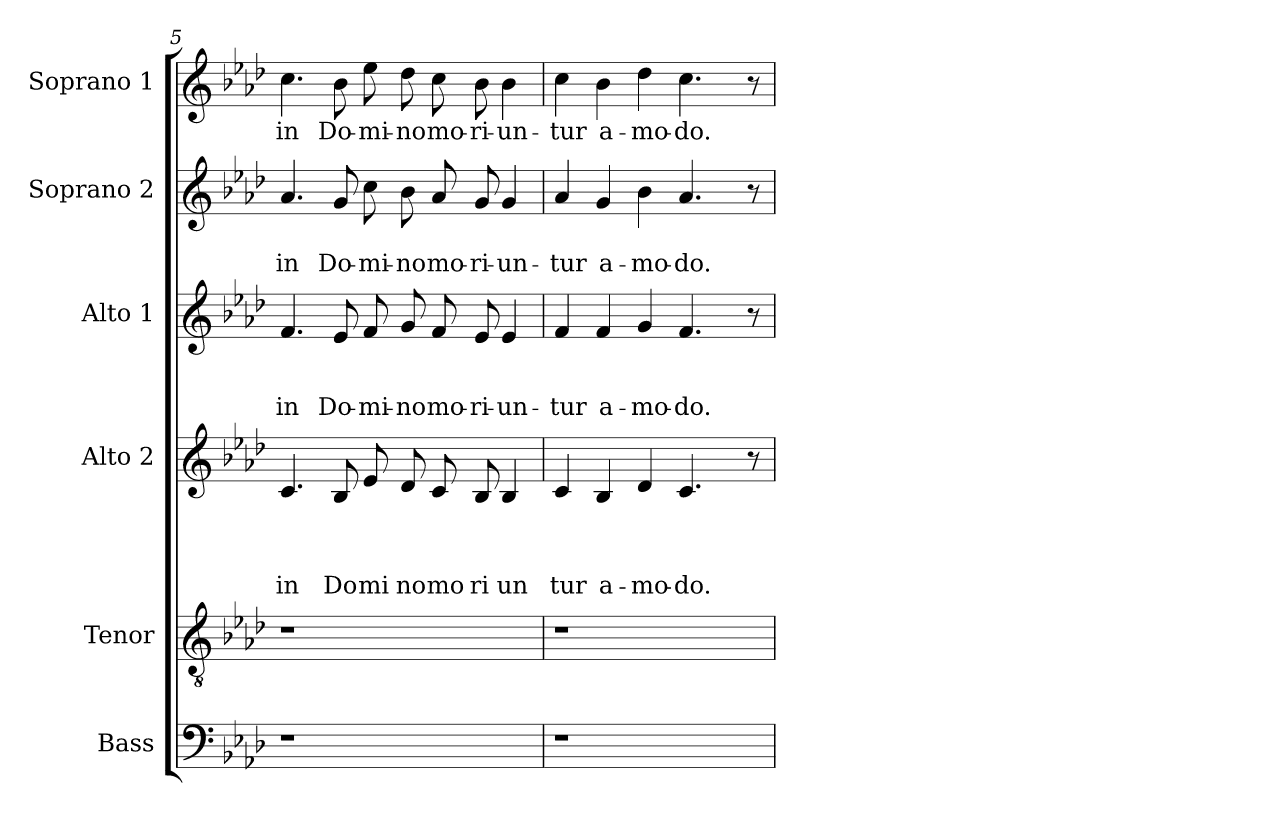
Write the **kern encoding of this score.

**kern	**kern	**kern	**text	**text	**text	**text	**kern	**text	**text	**text	**kern	**text	**text	**kern	**text
*part6	*part5	*part4	*part4	*part4	*part4	*part4	*part3	*part3	*part3	*part3	*part2	*part2	*part2	*part1	*part1
*staff6	*staff5	*staff4	*staff4	*staff4	*staff4	*staff4	*staff3	*staff3	*staff3	*staff3	*staff2	*staff2	*staff2	*staff1	*staff1
*I"Bass	*I"Tenor	*I"Alto 2	*	*	*	*	*I"Alto 1	*	*	*	*I"Soprano 2	*	*	*I"Soprano 1	*
*clefF4	*clefGv2	*clefG2	*	*	*	*	*clefG2	*	*	*	*clefG2	*	*	*clefG2	*
*k[b-e-a-d-]	*k[b-e-a-d-]	*k[b-e-a-d-]	*	*	*	*	*k[b-e-a-d-]	*	*	*	*k[b-e-a-d-]	*	*	*k[b-e-a-d-]	*
*A-:	*A-:	*A-:	*	*	*	*	*A-:	*	*	*	*A-:	*	*	*A-:	*
=5	=5	=5	=5	=5	=5	=5	=5	=5	=5	=5	=5	=5	=5	=5	=5
!	!	!	!	!	!	!LO:LY:b	!	!	!	!LO:LY:b	!	!	!LO:LY:b	!	!LO:LY:b
1r	1r	4.c/	.	.	.	in	4.f/	.	.	in	4.a-/	.	in	4.cc\	in
!	!	!	!	!	!	!LO:LY:b	!	!	!	!LO:LY:b	!	!	!LO:LY:b	!	!LO:LY:b
.	.	8B-/	.	.	.	Do	8e-/	.	.	Do-	8g/	.	Do-	8b-\	Do-
!	!	!	!	!	!	!LO:LY:b	!	!	!	!LO:LY:b	!	!	!LO:LY:b	!	!LO:LY:b
.	.	8e-/	.	.	.	mi	8f/	.	.	-mi-	8cc\	.	-mi-	8ee-\	-mi-
!	!	!	!	!	!	!LO:LY:b	!	!	!	!LO:LY:b	!	!	!LO:LY:b	!	!LO:LY:b
.	.	8d-/	.	.	.	no	8g/	.	.	-no	8b-\	.	-no	8dd-\	-no
!	!	!	!	!	!	!LO:LY:b	!	!	!	!LO:LY:b	!	!	!LO:LY:b	!	!LO:LY:b
.	.	8c/	.	.	.	mo	8f/	.	.	mo-	8a-/	.	mo-	8cc\	mo-
!	!	!	!	!	!	!LO:LY:b	!	!	!	!LO:LY:b	!	!	!LO:LY:b	!	!LO:LY:b
.	.	8B-/	.	.	.	ri	8e-/	.	.	-ri-	8g/	.	-ri-	8b-\	-ri-
!	!	!	!	!	!	!LO:LY:b	!	!	!	!LO:LY:b	!	!	!LO:LY:b	!	!LO:LY:b
4ryy	4ryy	4B-/	.	.	.	un	4e-/	.	.	-un-	4g/	.	-un-	4b-\	-un-
!!LO:LB:g=z
=6	=6	=6	=6	=6	=6	=6	=6	=6	=6	=6	=6	=6	=6	=6	=6
!	!	!	!	!	!	!LO:LY:b	!	!	!	!LO:LY:b	!	!	!LO:LY:b	!	!LO:LY:b
1r	1r	4c/	.	.	.	tur	4f/	.	.	-tur	4a-/	.	-tur	4cc\	-tur
!	!	!	!	!	!	!LO:LY:b	!	!	!	!LO:LY:b	!	!	!LO:LY:b	!	!LO:LY:b
.	.	4B-/	.	.	.	a-	4f/	.	.	a-	4g/	.	a-	4b-\	a-
!	!	!	!	!	!	!LO:LY:b	!	!	!	!LO:LY:b	!	!	!LO:LY:b	!	!LO:LY:b
.	.	4d-/	.	.	.	-mo-	4g/	.	.	-mo-	4b-\	.	-mo-	4dd-\	-mo-
!	!	!	!	!	!	!LO:LY:b	!	!	!	!LO:LY:b	!	!	!LO:LY:b	!	!LO:LY:b
.	.	4.c/	.	.	.	-do.	4.f/	.	.	-do.	4.a-/	.	-do.	4.cc\	-do.
4ryy	4ryy	.	.	.	.	.	.	.	.	.	.	.	.	.	.
.	.	8r	.	.	.	.	8r	.	.	.	8r	.	.	8r	.
=	=	=	=	=	=	=	=	=	=	=	=	=	=	=	=
*-	*-	*-	*-	*-	*-	*-	*-	*-	*-	*-	*-	*-	*-	*-	*-
